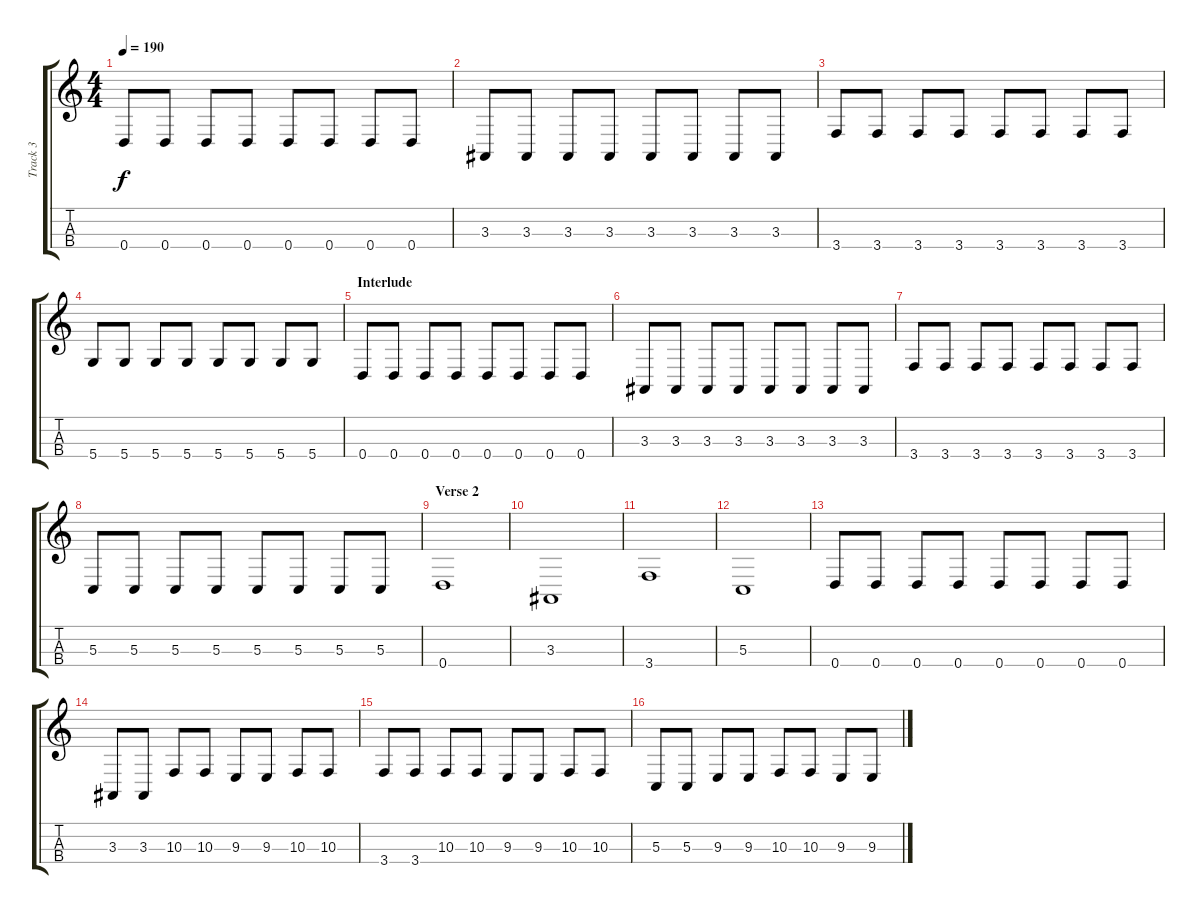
\track ("Track 3" "Track 3") {instrument electricbassfinger}
\staff {score tabs}
\tuning (F3 C3 G1 D2) {hide}
\ts (4 4)
\tempo 190
\clef g2
\ks c
0.4.8{dy f} 0.4.8 0.4.8 0.4.8 0.4.8 0.4.8 0.4.8 0.4.8 |
3.3.8 3.3.8 3.3.8 3.3.8 3.3.8 3.3.8 3.3.8 3.3.8 |
3.4.8 3.4.8 3.4.8 3.4.8 3.4.8 3.4.8 3.4.8 3.4.8 |
5.4.8 5.4.8 5.4.8 5.4.8 5.4.8 5.4.8 5.4.8 5.4.8 |
\section ("" "Interlude")
0.4.8 0.4.8 0.4.8 0.4.8 0.4.8 0.4.8 0.4.8 0.4.8 |
3.3.8 3.3.8 3.3.8 3.3.8 3.3.8 3.3.8 3.3.8 3.3.8 |
3.4.8 3.4.8 3.4.8 3.4.8 3.4.8 3.4.8 3.4.8 3.4.8 |
5.3.8 5.3.8 5.3.8 5.3.8 5.3.8 5.3.8 5.3.8 5.3.8 |
\section ("" "Verse 2")
0.4.1 |
3.3.1 |
3.4.1 |
5.3.1 |
0.4.8 0.4.8 0.4.8 0.4.8 0.4.8 0.4.8 0.4.8 0.4.8 |
3.3.8 3.3.8 10.3.8 10.3.8 9.3.8 9.3.8 10.3.8 10.3.8 |
3.4.8 3.4.8 10.3.8 10.3.8 9.3.8 9.3.8 10.3.8 10.3.8 |
5.3.8 5.3.8 9.3.8 9.3.8 10.3.8 10.3.8 9.3.8 9.3.8
